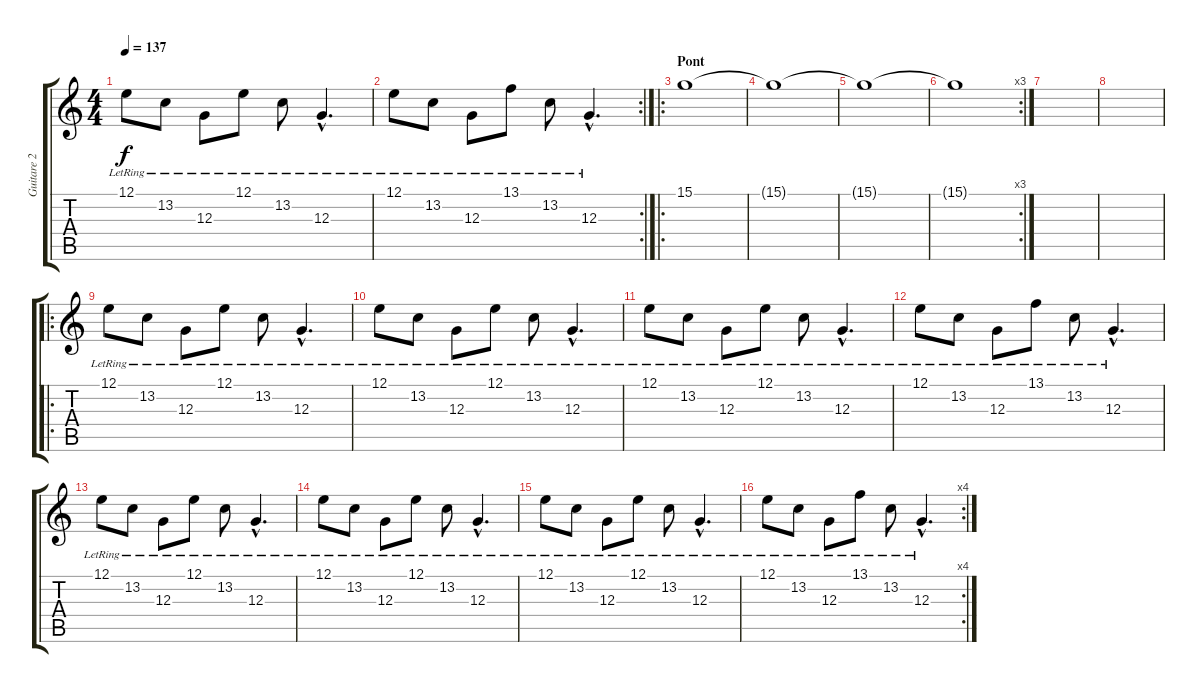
\track ("Guitare 2" "Guitare 2") {instrument vibraphone}
\staff {score tabs}
\tuning (E4 B3 G3 D3 A2 E2) {hide}
\ts (4 4)
\tempo 137
\clef g2
\ks c
12.1{lr}.8{dy f} 13.2{lr}.8 12.3{lr}.8 12.1{lr}.8 13.2{lr}.8 12.3{hac lr}.4{d} |
\rc 2
12.1{lr}.8 13.2{lr}.8 12.3{lr}.8 13.1{lr}.8 13.2{lr}.8 12.3{hac lr}.4{d} |
\ro
\section ("" "Pont")
15.1.1{instrument applause} |
15.1{t}.1 |
15.1{t}.1 |
\rc 3
15.1{t}.1 |
|
|
\ro
12.1{lr}.8{instrument vibraphone} 13.2{lr}.8 12.3{lr}.8 12.1{lr}.8 13.2{lr}.8 12.3{hac lr}.4{d} |
12.1{lr}.8 13.2{lr}.8 12.3{lr}.8 12.1{lr}.8 13.2{lr}.8 12.3{hac lr}.4{d} |
12.1{lr}.8 13.2{lr}.8 12.3{lr}.8 12.1{lr}.8 13.2{lr}.8 12.3{hac lr}.4{d} |
12.1{lr}.8 13.2{lr}.8 12.3{lr}.8 13.1{lr}.8 13.2{lr}.8 12.3{hac lr}.4{d} |
12.1{lr}.8 13.2{lr}.8 12.3{lr}.8 12.1{lr}.8 13.2{lr}.8 12.3{hac lr}.4{d} |
12.1{lr}.8 13.2{lr}.8 12.3{lr}.8 12.1{lr}.8 13.2{lr}.8 12.3{hac lr}.4{d} |
12.1{lr}.8 13.2{lr}.8 12.3{lr}.8 12.1{lr}.8 13.2{lr}.8 12.3{hac lr}.4{d} |
\rc 4
12.1{lr}.8 13.2{lr}.8 12.3{lr}.8 13.1{lr}.8 13.2{lr}.8 12.3{hac lr}.4{d}
